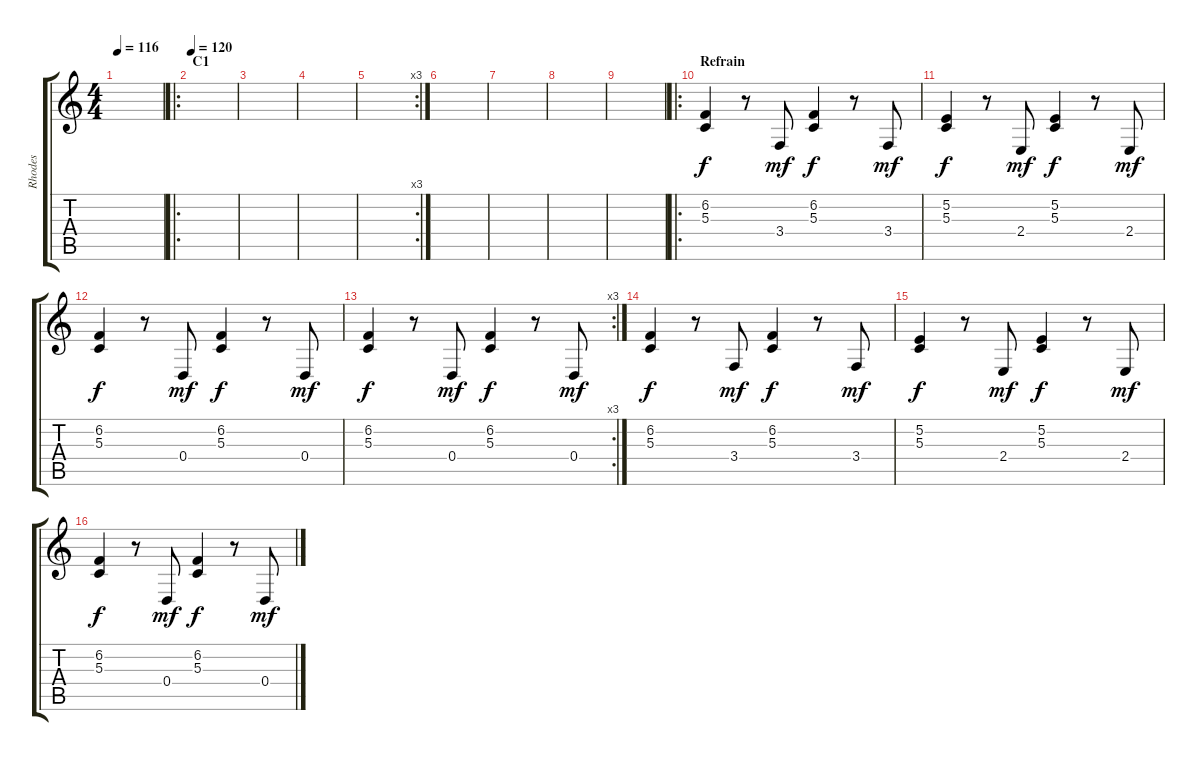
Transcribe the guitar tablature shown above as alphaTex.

\track ("Rhodes" "Rhodes") {instrument electricpiano1}
\staff {score tabs}
\tuning (E4 B3 G3 D3 A2 E2) {hide}
\ts (4 4)
\tempo 116
\tempo 130
\tempo 116
\clef g2
\ks c
|
\ro
\section ("" "C1")
\tempo 120
|
|
|
\rc 3
|
|
|
|
|
\ro
\section ("" "Refrain")
(6.2 5.3).4 r.8 3.4.8{dy mf} (6.2 5.3).4{dy f} r.8 3.4.8{dy mf} |
(5.2 5.3).4{dy f} r.8 2.4.8{dy mf} (5.2 5.3).4{dy f} r.8 2.4.8{dy mf} |
(6.2 5.3).4{dy f} r.8 0.4.8{dy mf} (6.2 5.3).4{dy f} r.8 0.4.8{dy mf} |
\rc 3
(6.2 5.3).4{dy f} r.8 0.4.8{dy mf} (6.2 5.3).4{dy f} r.8 0.4.8{dy mf} |
(6.2 5.3).4{dy f} r.8 3.4.8{dy mf} (6.2 5.3).4{dy f} r.8 3.4.8{dy mf} |
(5.2 5.3).4{dy f} r.8 2.4.8{dy mf} (5.2 5.3).4{dy f} r.8 2.4.8{dy mf} |
(6.2 5.3).4{dy f} r.8 0.4.8{dy mf} (6.2 5.3).4{dy f} r.8 0.4.8{dy mf}
